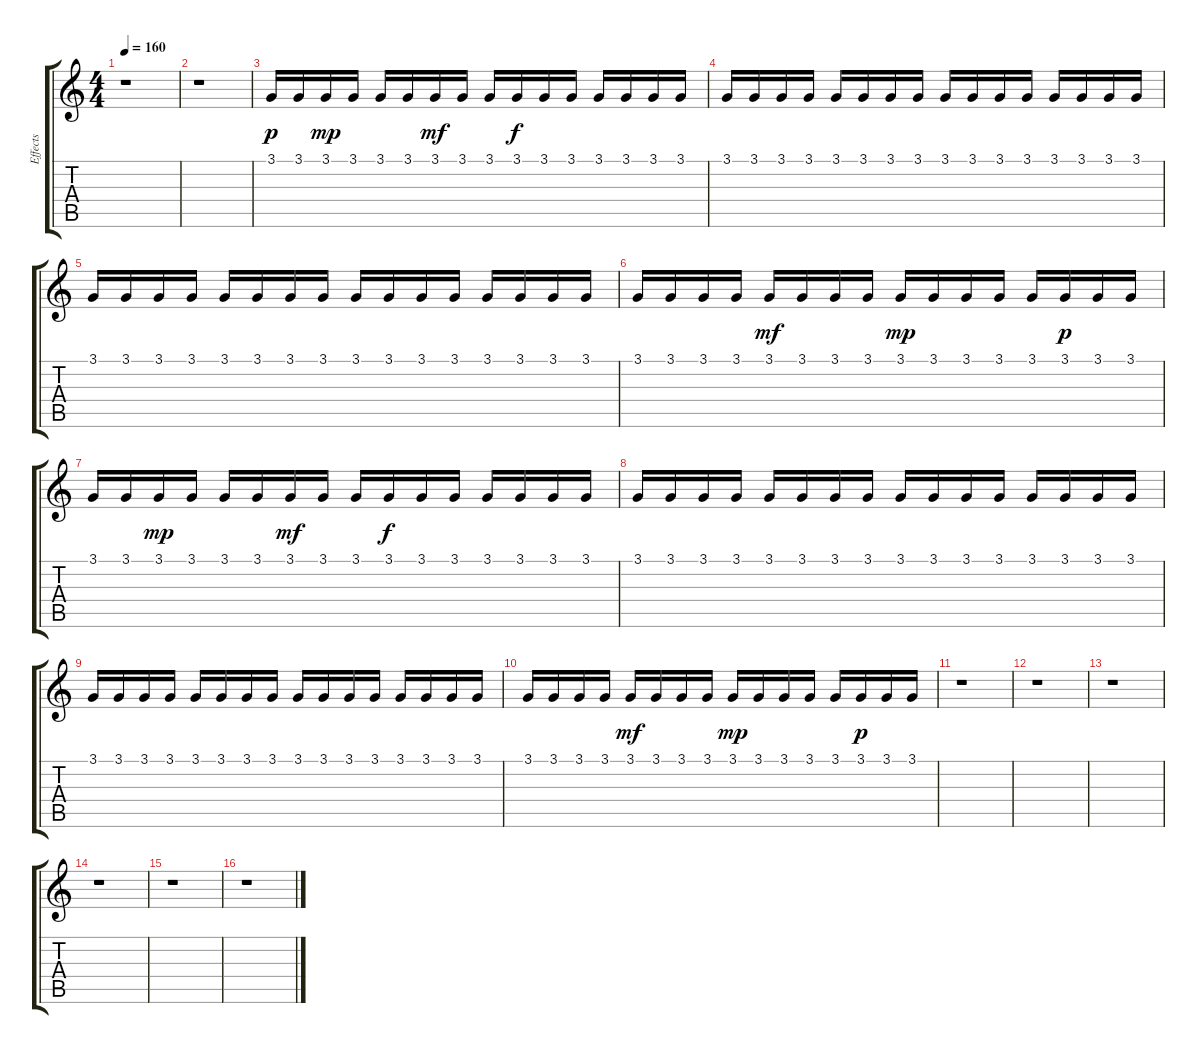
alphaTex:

\track ("Effects" "Effects") {instrument fx7echoes}
\staff {score tabs}
\tuning (E4 B3 G3 D3 A2 E2) {hide}
\ts (4 4)
\tempo 160
\clef g2
\ks c
r.1{dy p} |
r.1 |
3.1.16 3.1.16 3.1.16{dy mp} 3.1.16 3.1.16 3.1.16 3.1.16{dy mf} 3.1.16 3.1.16 3.1.16{dy f} 3.1.16 3.1.16 3.1.16 3.1.16 3.1.16 3.1.16 |
3.1.16 3.1.16 3.1.16 3.1.16 3.1.16 3.1.16 3.1.16 3.1.16 3.1.16 3.1.16 3.1.16 3.1.16 3.1.16 3.1.16 3.1.16 3.1.16 |
3.1.16 3.1.16 3.1.16 3.1.16 3.1.16 3.1.16 3.1.16 3.1.16 3.1.16 3.1.16 3.1.16 3.1.16 3.1.16 3.1.16 3.1.16 3.1.16 |
3.1.16 3.1.16 3.1.16 3.1.16 3.1.16{dy mf} 3.1.16 3.1.16 3.1.16 3.1.16{dy mp} 3.1.16 3.1.16 3.1.16 3.1.16 3.1.16{dy p} 3.1.16 3.1.16 |
3.1.16 3.1.16 3.1.16{dy mp} 3.1.16 3.1.16 3.1.16 3.1.16{dy mf} 3.1.16 3.1.16 3.1.16{dy f} 3.1.16 3.1.16 3.1.16 3.1.16 3.1.16 3.1.16 |
3.1.16 3.1.16 3.1.16 3.1.16 3.1.16 3.1.16 3.1.16 3.1.16 3.1.16 3.1.16 3.1.16 3.1.16 3.1.16 3.1.16 3.1.16 3.1.16 |
3.1.16 3.1.16 3.1.16 3.1.16 3.1.16 3.1.16 3.1.16 3.1.16 3.1.16 3.1.16 3.1.16 3.1.16 3.1.16 3.1.16 3.1.16 3.1.16 |
3.1.16 3.1.16 3.1.16 3.1.16 3.1.16{dy mf} 3.1.16 3.1.16 3.1.16 3.1.16{dy mp} 3.1.16 3.1.16 3.1.16 3.1.16 3.1.16{dy p} 3.1.16 3.1.16 |
r.1 |
r.1 |
r.1 |
r.1 |
r.1 |
r.1
